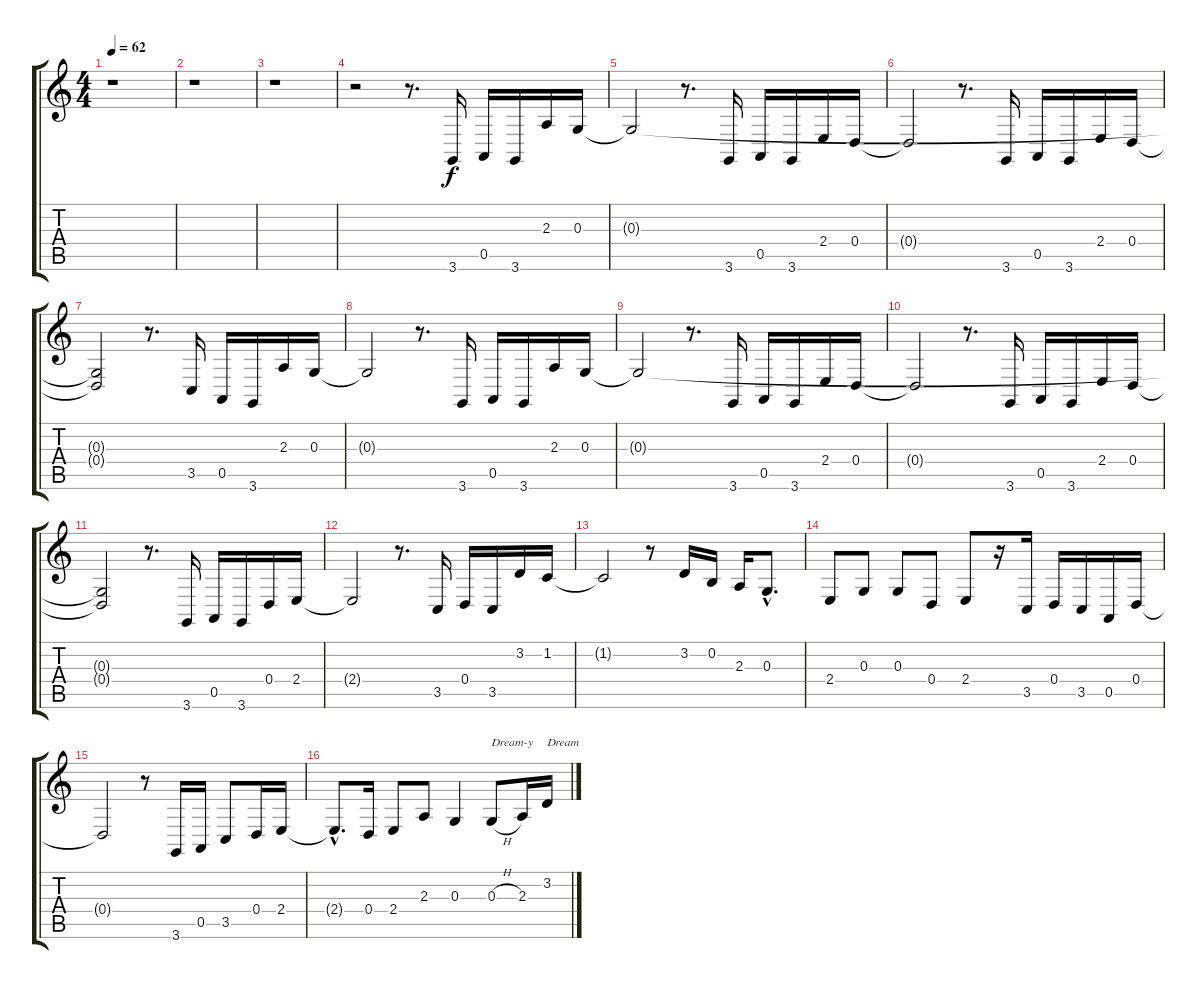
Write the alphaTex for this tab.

\track "" {instrument stringensemble1}
\staff {score tabs}
\tuning (E4 B3 G3 D3 A2 E2) {hide}
\ts (4 4)
\tempo 62
\clef g2
\ks c
r.1{dy f instrument stringensemble1} |
r.1 |
r.1 |
r.2 r.8{d} 3.6.16{txt ""} 0.5.16{txt ""} 3.6.16{txt ""} 2.3.16{txt ""} 0.3.16{txt ""} |
0.3{t}.2 r.8{d} 3.6.16{txt ""} 0.5.16{txt ""} 3.6.16{txt ""} 2.4.16{txt ""} 0.4.16{txt ""} |
0.4{t}.2 r.8{d} 3.6.16{txt ""} 0.5.16{txt ""} 3.6.16{txt ""} 2.4.16{txt ""} 0.4.16{txt ""} |
(0.3{t} 0.4{t}).2 r.8{d} 3.5.16{txt ""} 0.5.16{txt ""} 3.6.16{txt ""} 2.3.16{txt ""} 0.3.16{txt ""} |
0.3{t}.2 r.8{d} 3.6.16{txt ""} 0.5.16{txt ""} 3.6.16{txt ""} 2.3.16{txt ""} 0.3.16{txt ""} |
0.3{t}.2 r.8{d} 3.6.16{txt ""} 0.5.16{txt ""} 3.6.16{txt ""} 2.4.16{txt ""} 0.4.16{txt ""} |
0.4{t}.2 r.8{d} 3.6.16{txt ""} 0.5.16{txt ""} 3.6.16{txt ""} 2.4.16{txt ""} 0.4.16{txt ""} |
(0.3{t} 0.4{t}).2 r.8{d} 3.6.16{txt ""} 0.5.16{txt ""} 3.6.16{txt ""} 0.4.16{txt ""} 2.4.16{txt ""} |
2.4{t}.2 r.8{d} 3.5.16{txt ""} 0.4.16{txt ""} 3.5.16{txt ""} 3.2.16{txt ""} 1.2.16{txt ""} |
1.2{t}.2 r.8 3.2.16{txt ""} 0.2.16{txt ""} 2.3.16{txt ""} 0.3{hac}.8{d txt ""} |
2.4.8{txt ""} 0.3.8{txt ""} 0.3.8{txt ""} 0.4.8{txt ""} 2.4.8{txt ""} r.16 3.5.16{txt ""} 0.4.16{txt ""} 3.5.16{txt ""} 0.5.16{txt ""} 0.4.16{txt ""} |
0.4{t}.2 r.8 3.6.16{txt ""} 0.5.16{txt ""} 3.5.8{txt ""} 0.4.16{txt ""} 2.4.16{txt ""} |
2.4{hac t}.8{d} 0.4.16{txt ""} 2.4.8{txt ""} 2.3.8{txt ""} 0.3.4{txt ""} 0.3{h}.8{txt "Dream-y"} 2.3.16 3.2.16{txt "Dream"}
